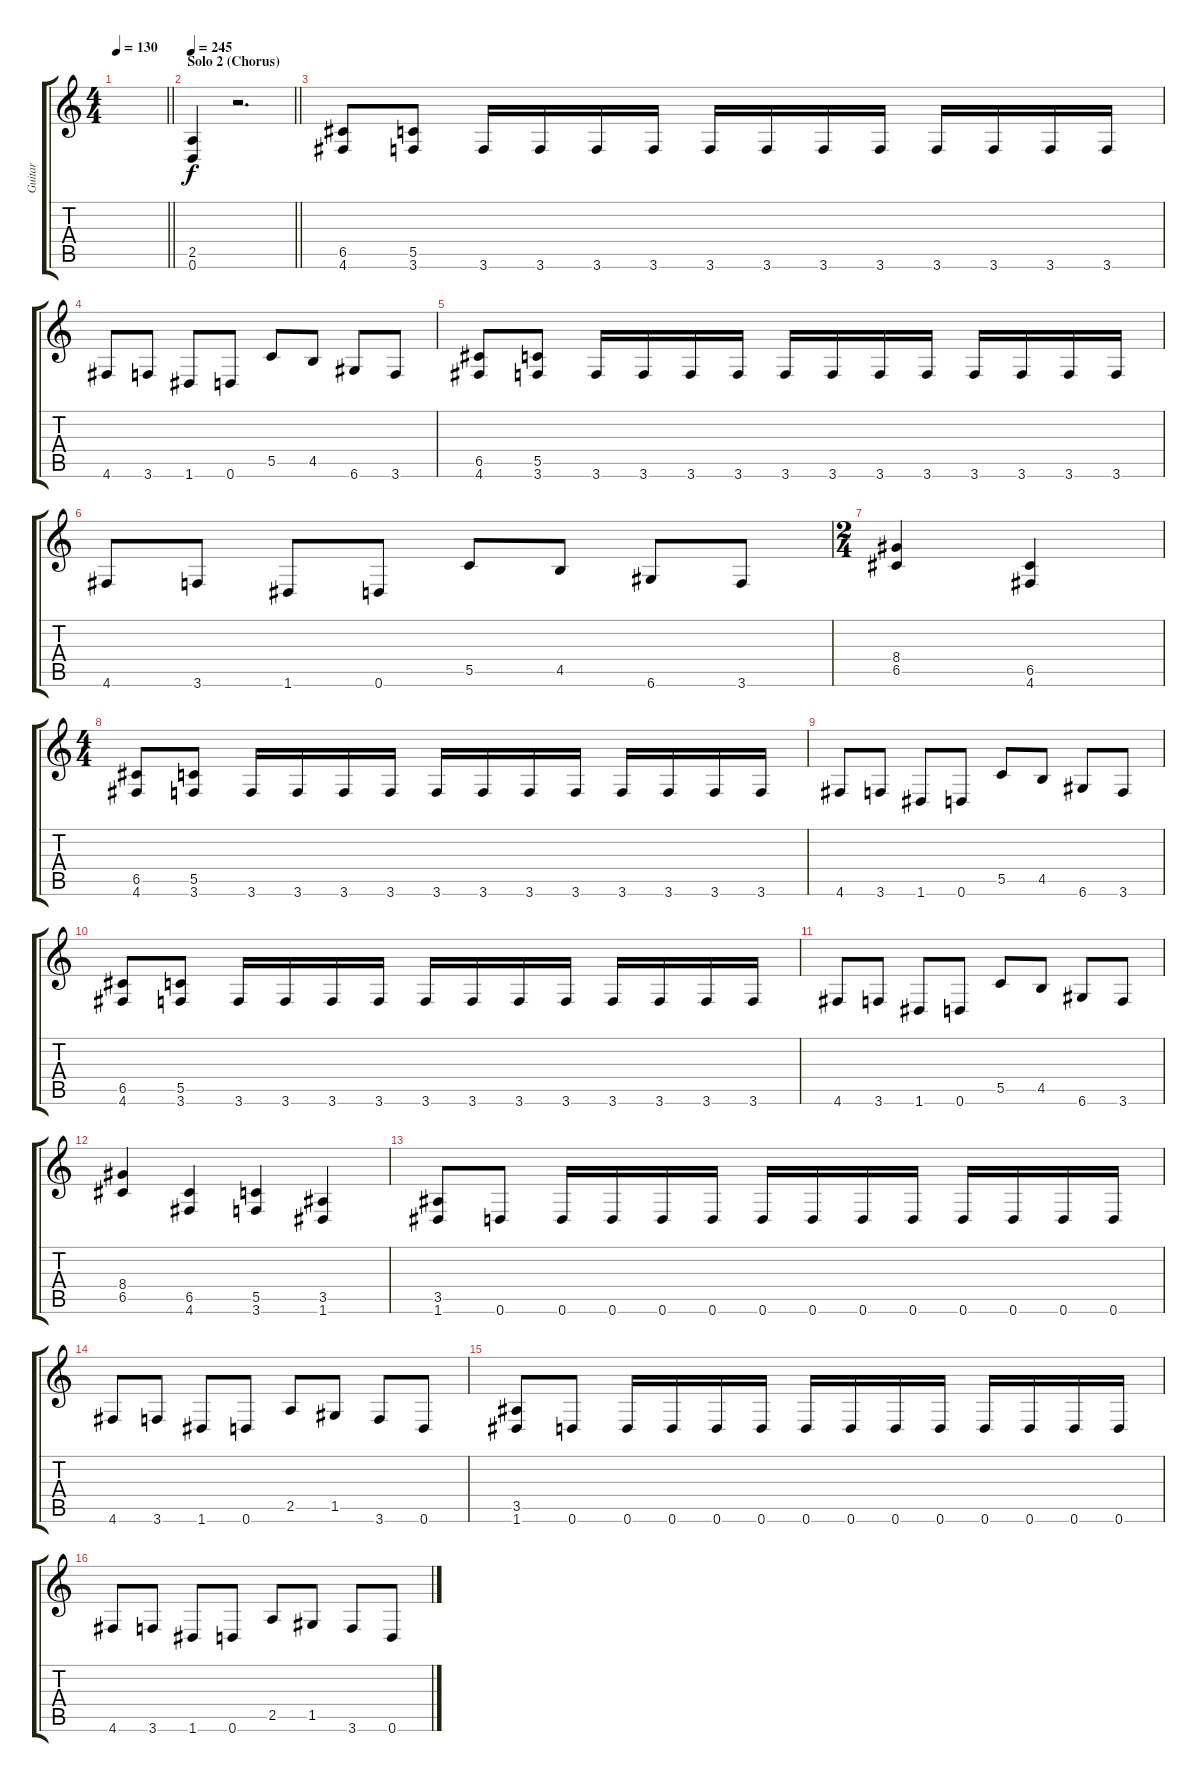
\track ("Guitar" "Guitar") {instrument distortionguitar}
\staff {score tabs}
\tuning (D4 A3 F3 C3 G2 D2) {hide}
\ts (4 4)
\tempo 130
\clef g2
\barLineRight lightlight
\ks c
|
\section ("" "Solo 2 (Chorus)")
\tempo 245
\barLineRight lightlight
(2.5 0.6).4 r.2{d} |
(6.5 4.6).8 (5.5 3.6).8 3.6.16 3.6.16 3.6.16 3.6.16 3.6.16 3.6.16 3.6.16 3.6.16 3.6.16 3.6.16 3.6.16 3.6.16 |
4.6.8 3.6.8 1.6.8 0.6.8 5.5.8 4.5.8 6.6.8 3.6.8 |
(6.5 4.6).8 (5.5 3.6).8 3.6.16 3.6.16 3.6.16 3.6.16 3.6.16 3.6.16 3.6.16 3.6.16 3.6.16 3.6.16 3.6.16 3.6.16 |
4.6.8 3.6.8 1.6.8 0.6.8 5.5.8 4.5.8 6.6.8 3.6.8 |
\ts (2 4)
(8.4 6.5).4 (6.5 4.6).4 |
\ts (4 4)
(6.5 4.6).8 (5.5 3.6).8 3.6.16 3.6.16 3.6.16 3.6.16 3.6.16 3.6.16 3.6.16 3.6.16 3.6.16 3.6.16 3.6.16 3.6.16 |
4.6.8 3.6.8 1.6.8 0.6.8 5.5.8 4.5.8 6.6.8 3.6.8 |
(6.5 4.6).8 (5.5 3.6).8 3.6.16 3.6.16 3.6.16 3.6.16 3.6.16 3.6.16 3.6.16 3.6.16 3.6.16 3.6.16 3.6.16 3.6.16 |
4.6.8 3.6.8 1.6.8 0.6.8 5.5.8 4.5.8 6.6.8 3.6.8 |
(8.4 6.5).4 (6.5 4.6).4 (5.5 3.6).4 (3.5 1.6).4 |
(3.5 1.6).8 0.6.8 0.6.16 0.6.16 0.6.16 0.6.16 0.6.16 0.6.16 0.6.16 0.6.16 0.6.16 0.6.16 0.6.16 0.6.16 |
4.6.8 3.6.8 1.6.8 0.6.8 2.5.8 1.5.8 3.6.8 0.6.8 |
(3.5 1.6).8 0.6.8 0.6.16 0.6.16 0.6.16 0.6.16 0.6.16 0.6.16 0.6.16 0.6.16 0.6.16 0.6.16 0.6.16 0.6.16 |
4.6.8 3.6.8 1.6.8 0.6.8 2.5.8 1.5.8 3.6.8 0.6.8
